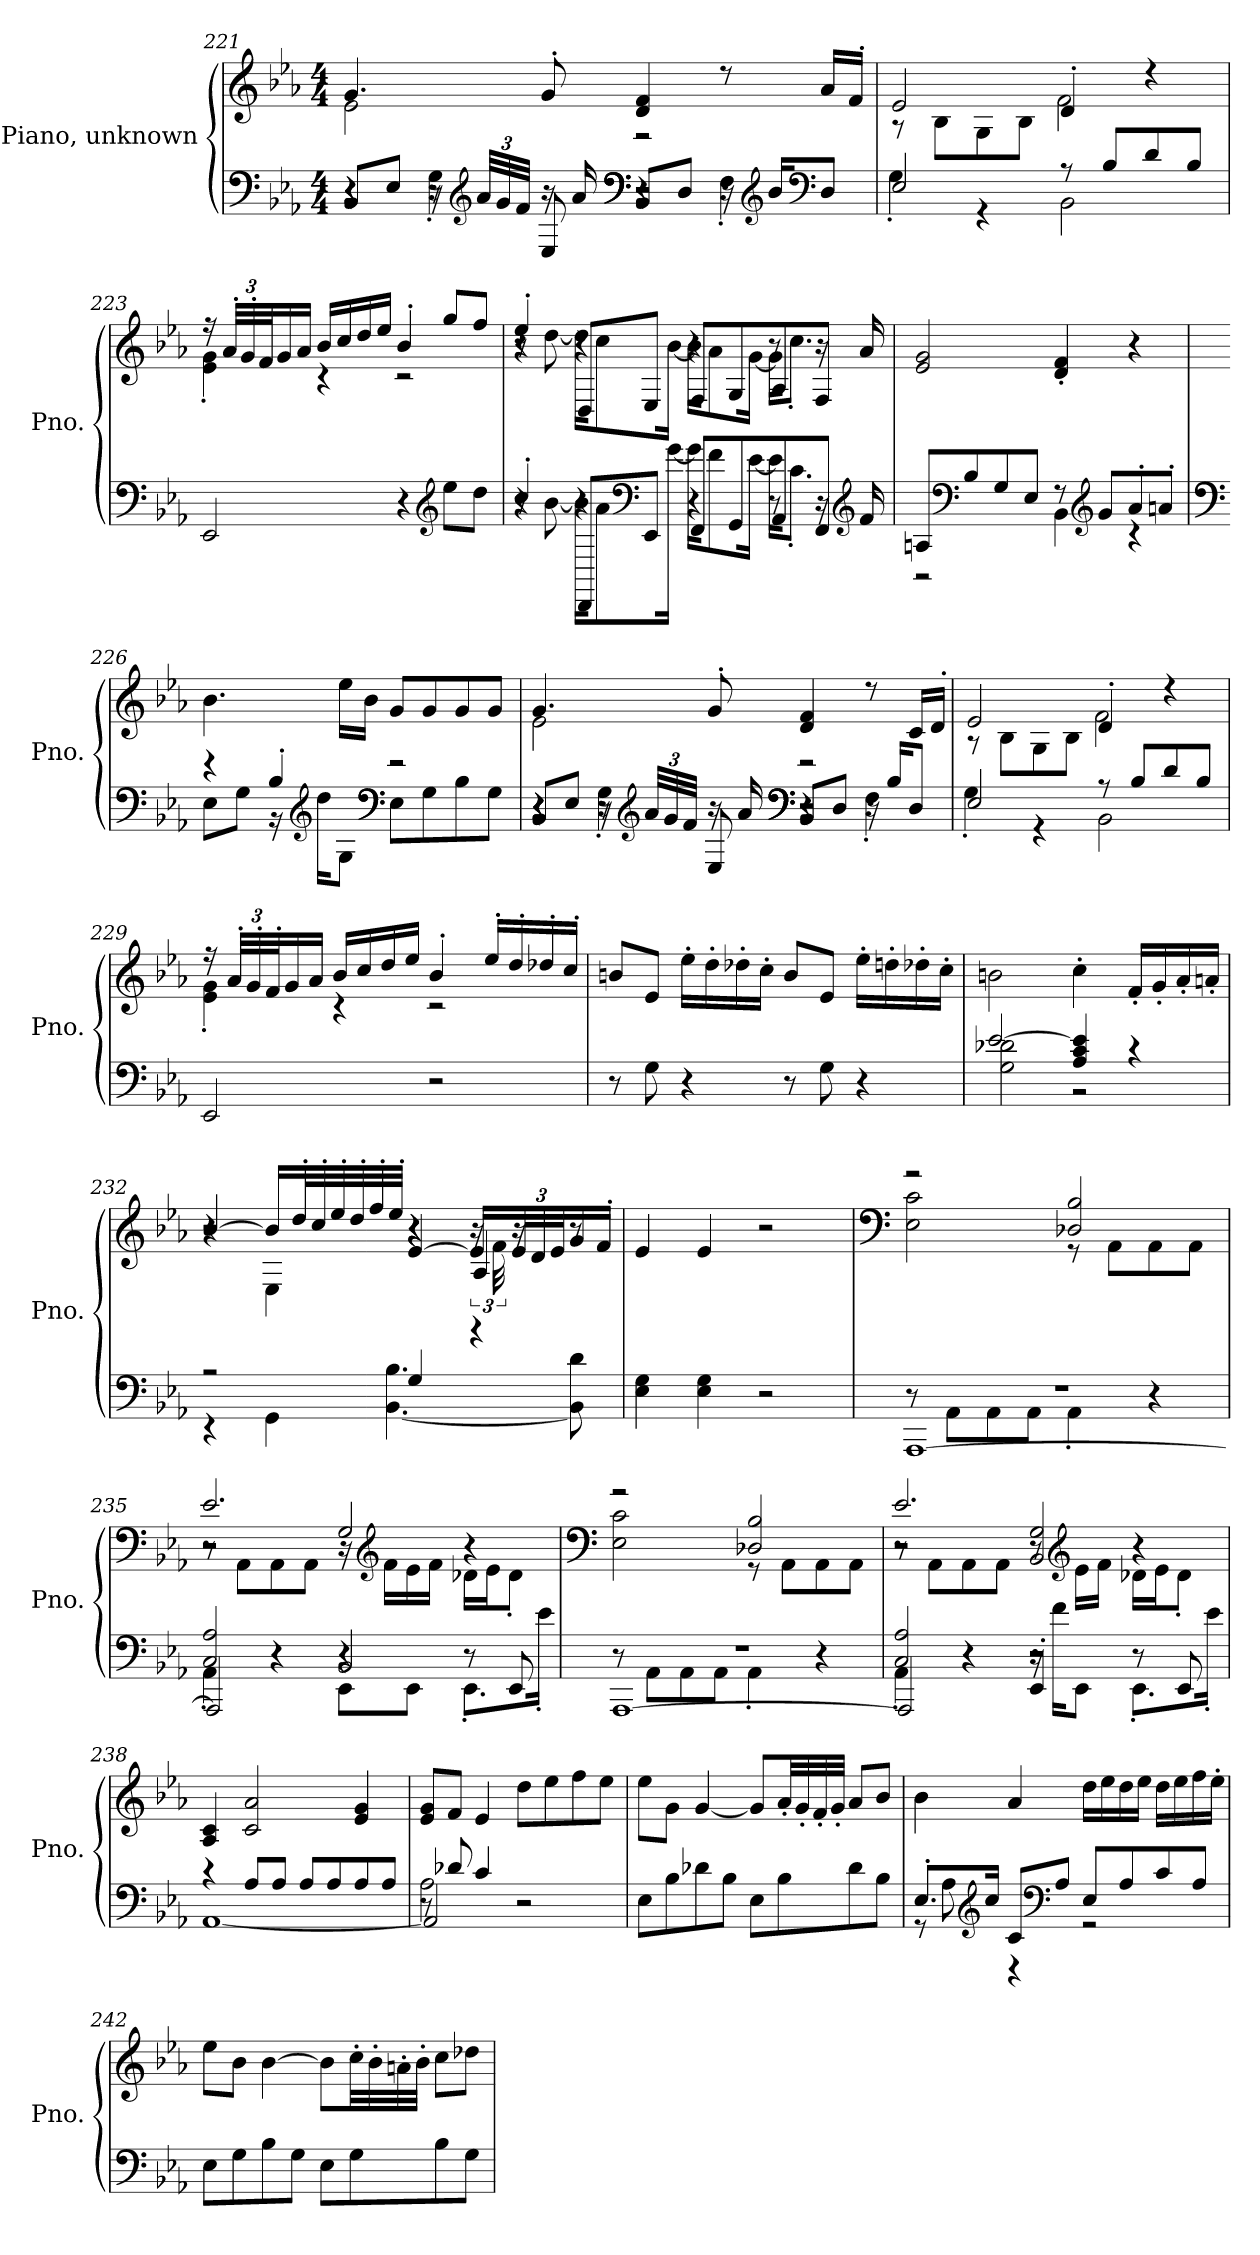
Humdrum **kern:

**kern	**kern
*part1	*part1
*staff2	*staff1
*I"Piano, unknown	*
*I'Pno.	*
!!LO:LB:g=z
*clefF4	*clefG2
*k[b-e-a-]	*k[b-e-a-]
*M4/4	*M4/4
=221	=221
*^	*^
*	*^	*	*
8BB-/L	4r	4r	4.g/	2e-\
8E-/J	.	.	.	.
16r	4G'\	8r	.	.
*clefG2	*	*	*	*
*Xbrackettup	*	*	*	*
48a-/LLL	.	.	.	.
48g/	.	.	.	.
48f/JJJ	.	.	.	.
16r	.	8E-/	8g'/	.
16a-/	.	.	.	.
*clefF4	*	*	*	*
8BB-/L	4r	2r	4d/ 4f/	2r
8D/J	.	.	.	.
16r	4F'\	.	8r	.
*clefG2	*	*	*	*
16b-/KL	.	.	.	.
*clefF4	*	*	*	*
8D/J	.	.	16a-/LL	.
.	.	.	16f'/JJ	.
*	*v	*v	*	*
=222	=222	=222	=222
2E-/	4G'\	2e-/	8r
.	.	.	8B-\L
.	4r	.	8G\
.	.	.	8B-\J
8r	2BB-\	4d'/	2f\
8B-/L	.	.	.
8d/	.	4r	.
8B-/J	.	.	.
*v	*v	*	*
!!LO:LB:g=z	!!
=223	=223	=223
2EE-/	16r	4e-\' 4g\'
*	*Xbrackettup	*
.	48a-'/LLL	.
.	48g'/	.
.	48f/J	.
.	16g/	.
.	16a-/JJ	.
.	16b-/LL	4r
.	16cc/	.
.	16dd/	.
.	16ee-/JJ	.
4r	4b-'/	2r
*clefG2	*	*
8ee-\L	8gg/L	.
8dd\J	8ff/J	.
=224	=224	=224
*^	*	*^
*	*^	*	*	*
4cc'/	8r	4r	4ee-'/	8r	4r
.	[8b-\	.	.	[8dd\	.
4r	16b-\KL]	8DD/L	4r	16dd\KL]	8D/L
.	8a-\	.	.	8cc\	.
*clefF4	*	*	*	*	*
.	.	8EE-/J	.	.	8E-/J
.	[16g\Jk	.	.	[16b-\Jk	.
4r	16g\KL]	8FF/L	4r	16b-\KL]	8F/L
.	8f\	.	.	8a-\	.
.	.	8GG/	.	.	8G/
.	[16e-\Jk	.	.	[16g\Jk	.
8r	16e-\KL]	8AA-/	8r	16g\KL]	8A-/
.	8.c'\J	.	.	8.cc'\J	.
16r	.	8FF/J	16r	.	8F/J
*clefG2	*	*	*	*	*
16f/	.	.	16a-/	.	.
*	*v	*v	*	*	*
*	*	*v	*v	*v
!!LO:PB:g=z
=225	=225	=225
8An/L	2r	2e-/ 2g/
*clefF4	*	*
8B-/	.	.
8G/	.	.
8E-/J	.	.
8r	4BB-\	4d/' 4f/'
*clefG2	*	*
8g/L	.	.
8a-'/	4r	4r
8an'/J	.	.
=226	=226	=226
*clefF4	*	*
4r	8E-\L	4.b-\
.	8G\J	.
4B-'/	16r	.
*clefG2	*	*
.	16dd\KL	.
.	8G\J	16ee-\LL
.	.	16b-\JJ
*clefF4	*	*
2r	8E-\L	8g/L
.	8G\	8g/
.	8B-\	8g/
.	8G\J	8g/J
!!LO:LB:g=z
=227	=227	=227
*	*^	*^
8BB-/L	4r	4r	4.g/	2e-\
8E-/J	.	.	.	.
16r	4G'\	8r	.	.
*clefG2	*	*	*	*
48a-/LLL	.	.	.	.
48g/	.	.	.	.
48f/JJJ	.	.	.	.
16r	.	8E-/	8g'/	.
16a-/	.	.	.	.
*clefF4	*	*	*	*
8BB-/L	4r	2r	4d/ 4f/	2r
8D/J	.	.	.	.
16r	4F'\	.	8r	.
16B-/KL	.	.	.	.
8D/J	.	.	16c/LL	.
.	.	.	16d'/JJ	.
*	*v	*v	*	*
=228	=228	=228	=228
2E-/	4G'\	2e-/	8r
.	.	.	8B-\L
.	4r	.	8G\
.	.	.	8B-\J
8r	2BB-\	4d'/	2f\
8B-/L	.	.	.
8d/	.	4r	.
8B-/J	.	.	.
*v	*v	*	*
=229	=229	=229
2EE-/	16r	4e-\' 4g\'
.	48a-'/LLL	.
.	48g'/	.
.	48f'/J	.
.	16g/	.
.	16a-/JJ	.
.	16b-/LL	4r
.	16cc/	.
.	16dd/	.
.	16ee-/JJ	.
2r	4b-'/	2r
.	16ee-'/LL	.
.	16dd'/	.
.	16dd-X'/	.
.	16cc'/JJ	.
*	*v	*v
!!LO:LB:g=z
=230	=230
8r	8bn/L
8G\	8e-/J
4r	16ee-'\LL
.	16dd'\
.	16dd-X'\
.	16cc'\JJ
8r	8b/L
8G\	8e-/J
4r	16ee-'\LL
.	16ddn'\
.	16dd-X'\
.	16cc'\JJ
=231	=231
*^	*
[2e-/	2G\ 2d-X\	2bn\
4A-/ 4c/ 4e-/]	2r	4cc'\
4r	.	16f'/LL
.	.	16g'/
.	.	16a-'/
.	.	16an'/JJ
=232	=232	=232
*	*	*^
*	*	*	*^
2r	4r	[4b-/	4r	2r
.	4GG\	16b-/LL]	4E-\	.
.	.	32dd'/L	.	.
.	.	32cc'/	.	.
.	.	32ee-'/	.	.
.	.	32dd'/	.	.
.	.	32ff'/	.	.
.	.	32ee-'/JJJ	.	.
4G/	[4.BB-\ 4.B-\	[4e-/	4r	4r
*	*	*	*brackettup	*
4r	.	16e-/LL]	24r	4A-/
.	.	.	48f\	.
*	*	*Xbrackettup	*	*
.	.	48e-/L	16r	.
.	.	48d/	.	.
.	.	48e-/J	.	.
.	8BB-\] 8d\	16g/	8r	.
.	.	16f'/JJ	.	.
*v	*v	*	*	*
*	*v	*v	*v
!!LO:LB:g=z
=233	=233
4E-\ 4G\	4e-/
4E-\ 4G\	4e-/
2r	2r
=234	=234
*	*clefF4
*^	*^
*	*^	*	*
1r	8r	[1AAA-	2r	2E-\ 2c\
.	8AA-\L	.	.	.
.	8AA-\	.	.	.
.	8AA-\J	.	.	.
.	4AA-'\	.	2D-X/ 2B-/	8r
.	.	.	.	8AA-\L
.	4r	.	.	8AA-\
.	.	.	.	8AA-\J
=235	=235	=235	=235	=235
*	*	*	*	*^
2C/ 2A-/	4AA-'\	2AAA-/]	2.e-/	8r	2r
.	.	.	.	8AA-\L	.
.	4r	.	.	8AA-\	.
.	.	.	.	8AA-\J	.
2BB-/	8EE-\L	4r	.	16r	2G/
*	*	*	*clefG2	*	*
.	.	.	.	16f\LL	.
.	8EE-\J	.	.	16e-\	.
.	.	.	.	16f\JJ	.
.	8.EE-'\L	8r	4r	16d-X\LL	.
.	.	.	.	16e-\J	.
.	.	8EE-/	.	8d-'\J	.
.	16e-'\Jk	.	.	.	.
*	*	*	*v	*v	*v
=236	=236	=236	=236
*	*	*	*clefF4
*	*	*	*^
1r	8r	[1AAA-	2r	2E-\ 2c\
.	8AA-\L	.	.	.
.	8AA-\	.	.	.
.	8AA-\J	.	.	.
.	4AA-'\	.	2D-X/ 2B-/	8r
.	.	.	.	8AA-\L
.	4r	.	.	8AA-\
.	.	.	.	8AA-\J
!!LO:LB:g=z
=237	=237	=237	=237	=237
*	*	*	*	*^
2C/ 2A-/	4AA-'\	2AAA-/]	2.e-/	8r	2r
.	.	.	.	8AA-\L	.
.	4r	.	.	8AA-\	.
.	.	.	.	8AA-\J	.
2r	16r	4EE-'/	.	8r	2BB-/ 2G/
.	16f\KL	.	.	.	.
*	*	*	*clefG2	*	*
.	8EE-\J	.	.	16e-\LL	.
.	.	.	.	16f\JJ	.
.	8.EE-'\L	8r	4r	16d-X\LL	.
.	.	.	.	16e-\J	.
.	.	8EE-/	.	8d-'\J	.
.	16e-'\Jk	.	.	.	.
*	*v	*v	*	*	*
*	*	*v	*v	*v
=238	=238	=238
4r	[1AA-	4A-/ 4c/
8A-/L	.	2c/ 2a-/
8A-/J	.	.
8A-/L	.	.
8A-/	.	.
8A-/	.	4e-/ 4g/
8A-/J	.	.
=239	=239	=239
*	*^	*
8r	2A-\	2AA-/]	8e-/ 8g/L
8d-X/	.	.	8f/J
4c/	.	.	4e-/
2r	2r	2r	8dd\L
.	.	.	8ee-\
.	.	.	8ff\
.	.	.	8ee-\J
*v	*v	*v	*
!!LO:LB:g=z
=240	=240
8E-\L	8ee-\L
8B-\	8g\J
8d-X\	[4g/
8B-\J	.
8E-\L	8g/L]
8B-\	32a-'/LL
.	32g'/
.	32f'/
.	32g'/JJJ
8d-\	8a-/L
8B-\J	8b-/J
=241	=241
*^	*
8.E-'/L	8r	4b-\
.	8A-\	.
*clefG2	*	*
16cc/Jk	.	.
8c/L	4r	4a-/
*clefF4	*	*
8A-/J	.	.
8E-/L	2r	16dd\LL
.	.	16ee-\
8A-/	.	16dd\
.	.	16ee-\JJ
8c/	.	16dd\LL
.	.	16ee-\
8A-/J	.	16ff\
.	.	16ee-'\JJ
*v	*v	*
=242	=242
8E-\L	8ee-\L
8G\	8b-\J
8B-\	[4b-\
8G\J	.
8E-\L	8b-\L]
8G\	32cc'\LL
.	32b-'\
.	32an'\
.	32b-'\JJJ
8B-\	8cc\L
8G\J	8dd-X\J
=	=
*-	*-
